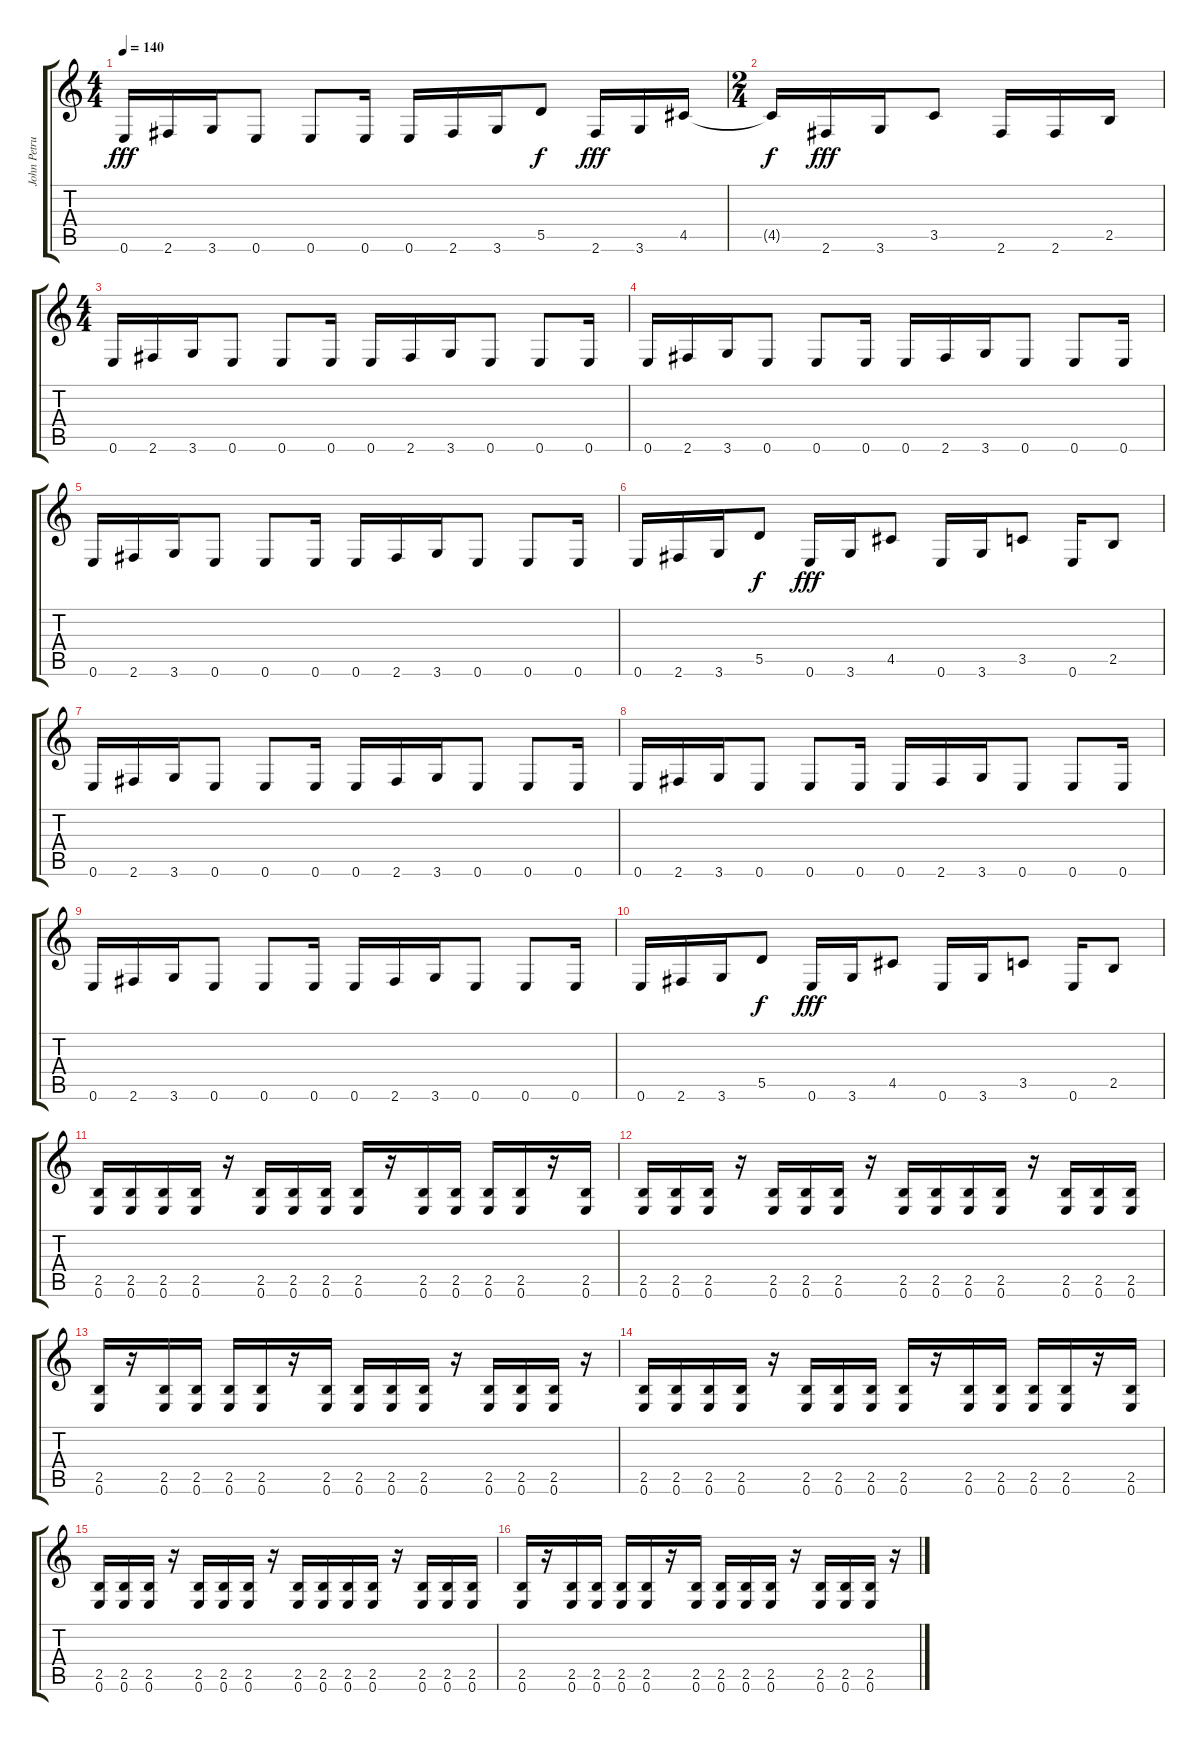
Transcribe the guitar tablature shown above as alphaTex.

\track ("John Petrucci - 6 Strings Guitar" "John Petru") {instrument distortionguitar}
\staff {score tabs}
\tuning (E4 B3 G3 D3 A2 E2) {hide}
\ts (4 4)
\tempo 140
\clef g2
\ks c
0.6.16{dy fff} 2.6.16 3.6.16 0.6.8 0.6.8 0.6.16 0.6.16 2.6.16 3.6.16 5.5.8{dy f} 2.6.16{dy fff} 3.6.16 4.5.16 |
\ts (2 4)
4.5{t}.16{dy f} 2.6.16{dy fff} 3.6.16 3.5.8 2.6.16 2.6.16 2.5.16 |
\ts (4 4)
0.6.16 2.6.16 3.6.16 0.6.8 0.6.8 0.6.16 0.6.16 2.6.16 3.6.16 0.6.8 0.6.8 0.6.16 |
0.6.16 2.6.16 3.6.16 0.6.8 0.6.8 0.6.16 0.6.16 2.6.16 3.6.16 0.6.8 0.6.8 0.6.16 |
0.6.16 2.6.16 3.6.16 0.6.8 0.6.8 0.6.16 0.6.16 2.6.16 3.6.16 0.6.8 0.6.8 0.6.16 |
0.6.16 2.6.16 3.6.16 5.5.8{dy f} 0.6.16{dy fff} 3.6.16 4.5.8 0.6.16 3.6.16 3.5.8 0.6.16 2.5.8 |
0.6.16 2.6.16 3.6.16 0.6.8 0.6.8 0.6.16 0.6.16 2.6.16 3.6.16 0.6.8 0.6.8 0.6.16 |
0.6.16 2.6.16 3.6.16 0.6.8 0.6.8 0.6.16 0.6.16 2.6.16 3.6.16 0.6.8 0.6.8 0.6.16 |
0.6.16 2.6.16 3.6.16 0.6.8 0.6.8 0.6.16 0.6.16 2.6.16 3.6.16 0.6.8 0.6.8 0.6.16 |
0.6.16 2.6.16 3.6.16 5.5.8{dy f} 0.6.16{dy fff} 3.6.16 4.5.8 0.6.16 3.6.16 3.5.8 0.6.16 2.5.8 |
(2.5 0.6).16 (2.5 0.6).16 (2.5 0.6).16 (2.5 0.6).16 r.16 (2.5 0.6).16 (2.5 0.6).16 (2.5 0.6).16 (2.5 0.6).16 r.16 (2.5 0.6).16 (2.5 0.6).16 (2.5 0.6).16 (2.5 0.6).16 r.16 (2.5 0.6).16 |
(2.5 0.6).16 (2.5 0.6).16 (2.5 0.6).16 r.16 (2.5 0.6).16 (2.5 0.6).16 (2.5 0.6).16 r.16 (2.5 0.6).16 (2.5 0.6).16 (2.5 0.6).16 (2.5 0.6).16 r.16 (2.5 0.6).16 (2.5 0.6).16 (2.5 0.6).16 |
(2.5 0.6).16 r.16 (2.5 0.6).16 (2.5 0.6).16 (2.5 0.6).16 (2.5 0.6).16 r.16 (2.5 0.6).16 (2.5 0.6).16 (2.5 0.6).16 (2.5 0.6).16 r.16 (2.5 0.6).16 (2.5 0.6).16 (2.5 0.6).16 r.16 |
(2.5 0.6).16 (2.5 0.6).16 (2.5 0.6).16 (2.5 0.6).16 r.16 (2.5 0.6).16 (2.5 0.6).16 (2.5 0.6).16 (2.5 0.6).16 r.16 (2.5 0.6).16 (2.5 0.6).16 (2.5 0.6).16 (2.5 0.6).16 r.16 (2.5 0.6).16 |
(2.5 0.6).16 (2.5 0.6).16 (2.5 0.6).16 r.16 (2.5 0.6).16 (2.5 0.6).16 (2.5 0.6).16 r.16 (2.5 0.6).16 (2.5 0.6).16 (2.5 0.6).16 (2.5 0.6).16 r.16 (2.5 0.6).16 (2.5 0.6).16 (2.5 0.6).16 |
(2.5 0.6).16 r.16 (2.5 0.6).16 (2.5 0.6).16 (2.5 0.6).16 (2.5 0.6).16 r.16 (2.5 0.6).16 (2.5 0.6).16 (2.5 0.6).16 (2.5 0.6).16 r.16 (2.5 0.6).16 (2.5 0.6).16 (2.5 0.6).16 r.16
